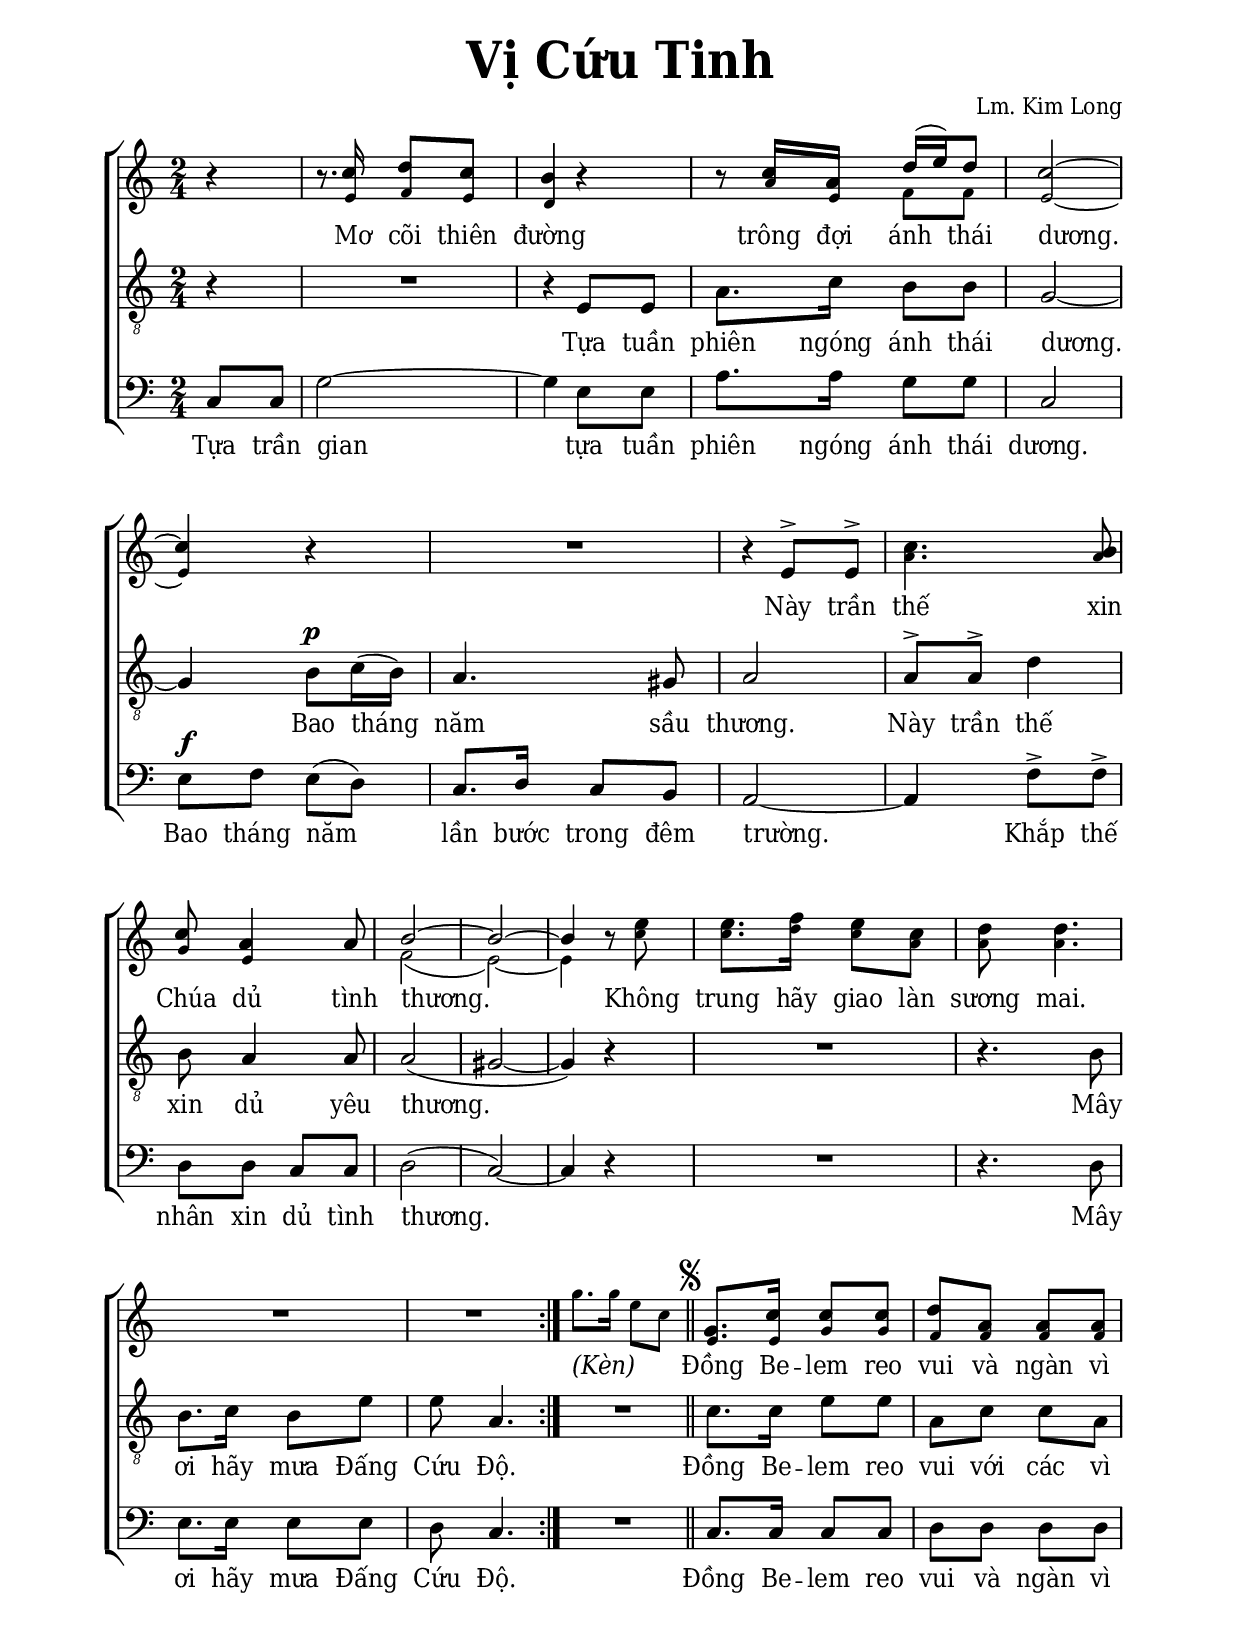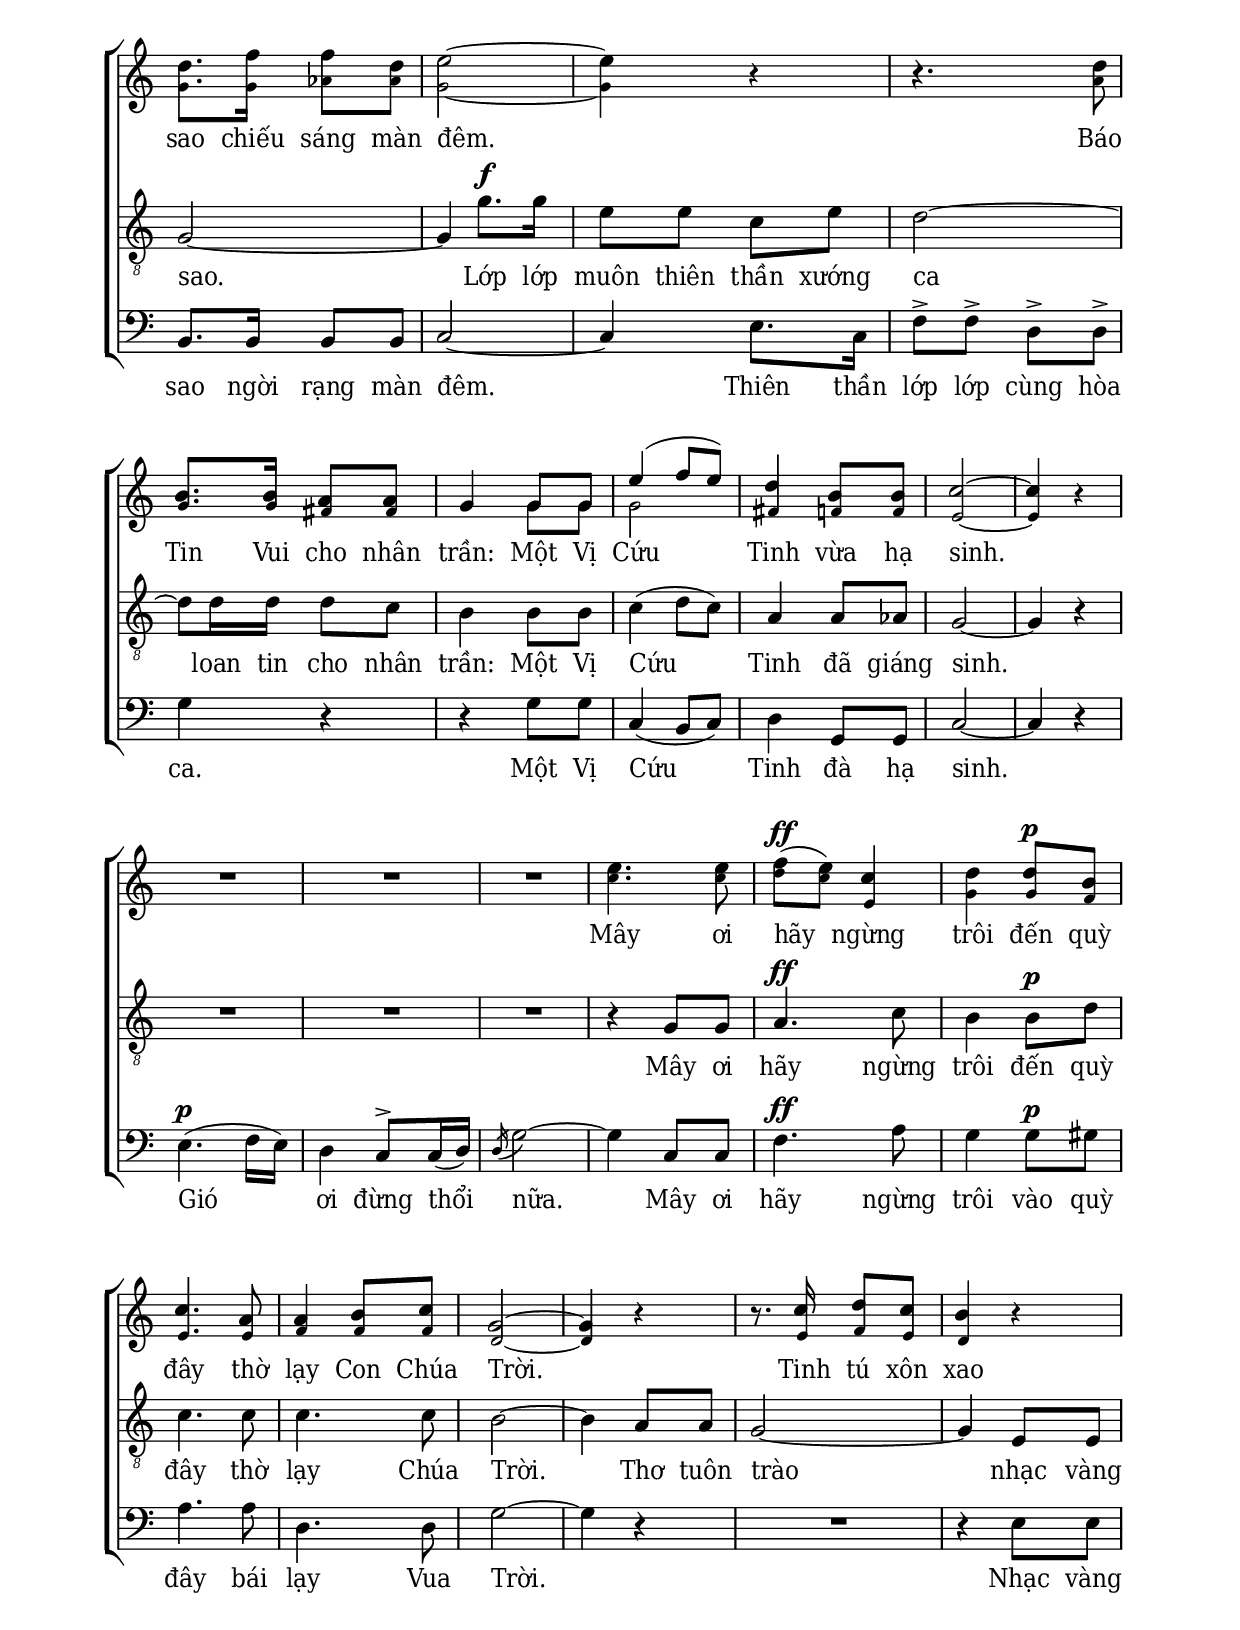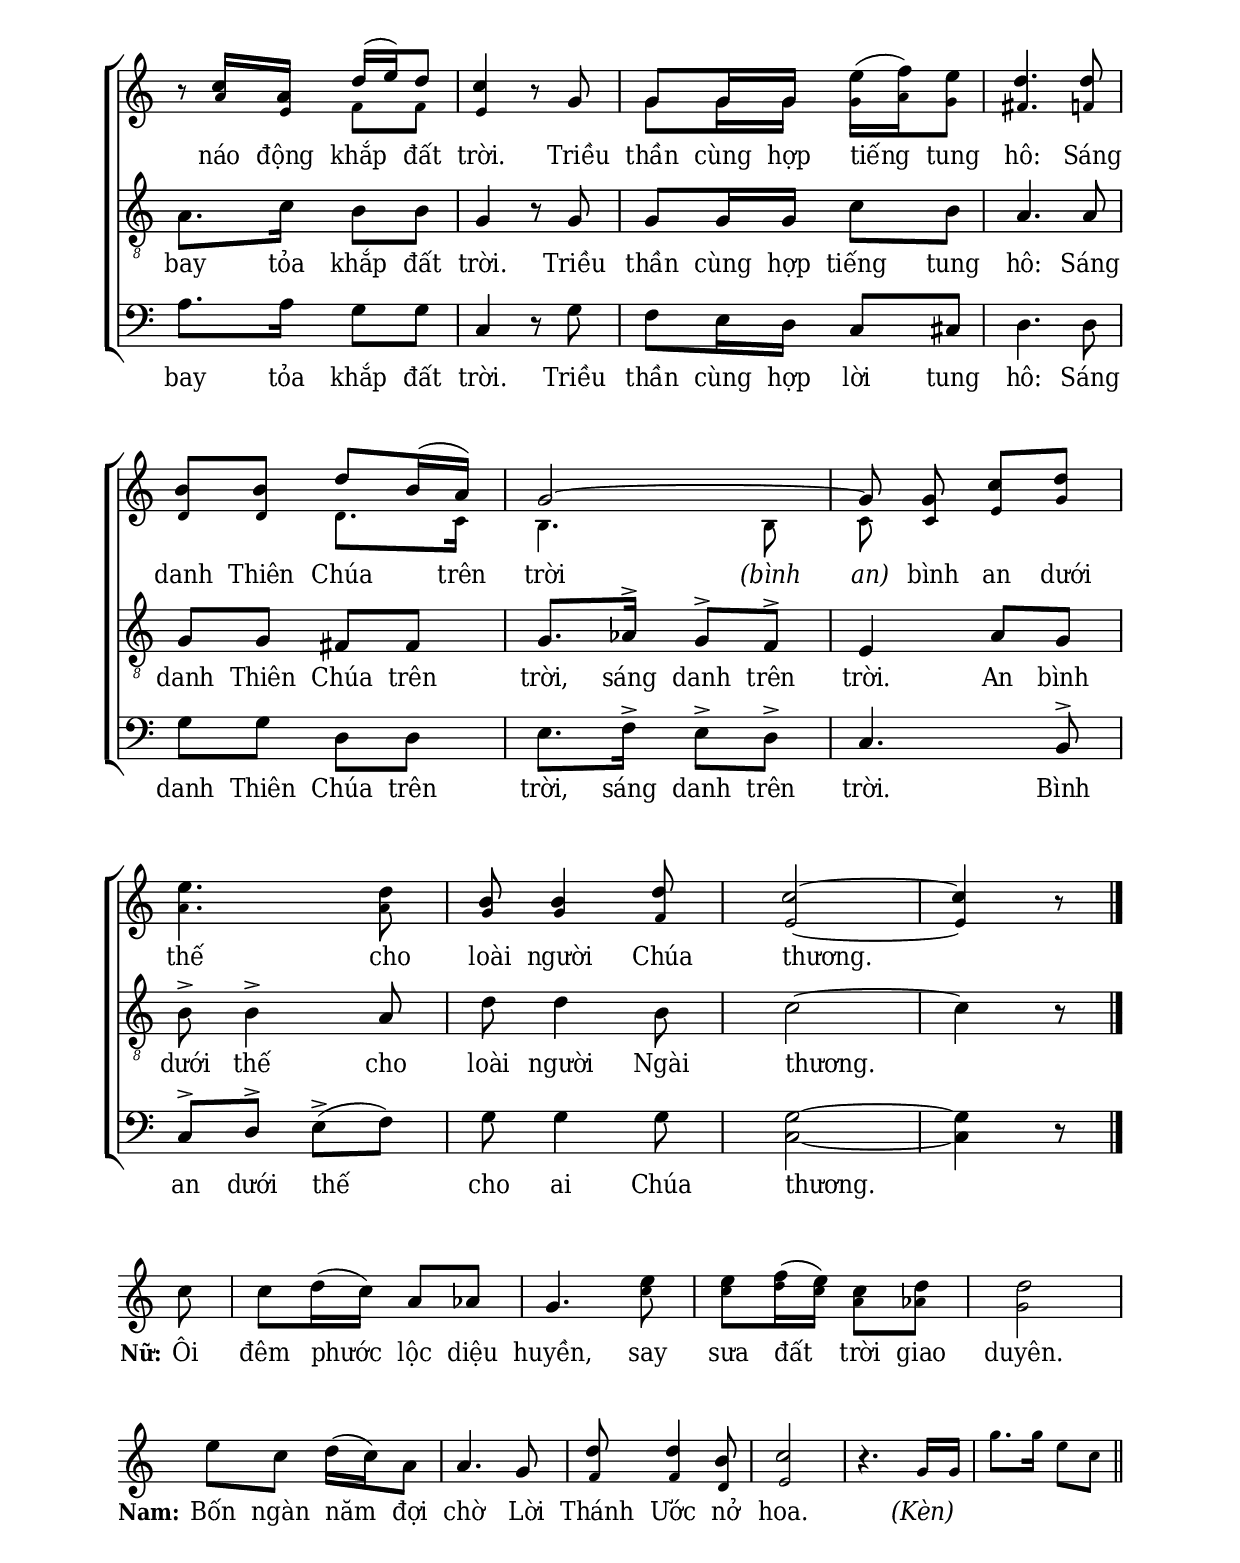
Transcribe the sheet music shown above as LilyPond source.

% Cài đặt chung
\version "2.22.1"
\include "english.ly"

\header {
  title = \markup { \fontsize #3 "Vị Cứu Tinh" }
  composer = "Lm. Kim Long"
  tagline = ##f
}

% Nhạc
% Đổi kích thước nốt cho bè phụ
notBePhu =
#(define-music-function (font-size music) (number? ly:music?)
   (for-some-music
     (lambda (m)
       (if (music-is-of-type? m 'rhythmic-event)
           (begin
             (set! (ly:music-property m 'tweaks)
                   (cons `(font-size . ,font-size)
                         (ly:music-property m 'tweaks)))
             #t)
           #f))
     music)
   music)

nhacDiepKhucSop = \relative c'' {
  \autoPageBreaksOff
  \partial 4 r4 |
  r8. c16 d8 c |
  b4 r |
  r8 c16 a d (e) d8 |
  c2 ~ |
  c4 r |
  R2
  r4 e,8 ^> e ^> |
  c'4. b8 |
  c a4 a8 |
  b2 ~ |
  b ~ |
  b4 r8 e |
  e8. f16 e8 c |
  d d4. |
  R2*2 \bar ":|."
  R2
  \once \override Score.RehearsalMark.font-size = #0.1
  \mark \markup { \musicglyph #"scripts.segno" }
  g,8. c16 c8 c |
  d a a a |
  
  \pageBreak
  
  d8. f16 f8 d |
  e2 ~ |
  e4 r |
  r4. d8 |
  b8. b16 a8 a |
  g4 g8 g |
  e'4 (f8 e) |
  d4 b8 b |
  c2 ~ |
  c4 r |
  R2*3
  e4. e8 |
  f ^\ff (e) c4 |
  d d8 ^\p b |
  c4. a8 |
  a4 b8 c |
  g2 ~ |
  g4 r |
  r8. c16 d8 c |
  b4 r |
  
  \pageBreak
  
  r8 c16 a d (e) d8 |
  c4 r8 g |
  g g16 g e' (f) e8 |
  d4. d8 |
  b b d b16 (a) |
  g2 ~ |
  g8 g c d |
  e4. d8 |
  b b4 d8 |
  c2 ~ |
  c4 r8 \bar "|." \break
  
  c8 |
  c d16 (c) a8 af |
  g4. e'8 |
  e f16 (e) c8 d |
  d2 | \break
  e8 c d16 (c) a8 |
  a4. g8 |
  d' d4 b8 |
  c2 |
  R2*2 \bar "||"
}

nhacDiepKhucAlto = \relative c' {
  r4 |
  r8. e16 f8 e |
  d4 r |
  r8 a'16 e f8 [f] |
  e2 ~ |
  e4 r |
  R2
  r4 e8 e |
  a4. a8 |
  g e4 a8 |
  f2 ( |
  e) ~ |
  e4 r8 c' |
  c8. d16 c8 a |
  a a4. |
  R2*2
  \notBePhu -2 { g'8. g16 e8 c } \bar "||"
  
  e,8. e16 g8 g |
  f f f f |
  g8. g16 af8 af |
  g2 ~ |
  g4 r |
  r4. a8 |
  g8. g16 fs8 fs |
  \tweak font-size #0 g4 g8 [g] |
  g2 |
  fs4 f!8 f |
  e2 ~ |
  e4 r |
  R2*3
  c'4. c8 |
  d (c) e,4 |
  g4 g8 f |
  e4. e8 |
  f4 f8 f |
  d2 ~ |
  d4 r |
  r8. e16 f8 e |
  d4 r |
  r8 a'16 e f8 [f] |
  e4 r8 \tweak font-size #0 g |
  g [g16 g] g (a) g8 |
  fs4. f!8 |
  d d d8. c16 |
  b4. b8 |
  c c e g |
  a4. a8 |
  g g4 f8 |
  e2 ~ |
  e4 r8
  
  \notBePhu 0 {
    c' |
    c d16 (c) a8 af |
    g4.
  }
  c8 |
  c d16 (c) a8 af |
  g2 |
  \notBePhu 0 {
    e'8 c d16 (c) a8 |
    a4. g8
  }
  f f4 d8 |
  e2
  
  r4. g16 g |
  g'8. g16 e8 c
}

nhacDiepKhucTenor = \relative c {
  r4
  R2
  r4 e8 e |
  a8. c16 b8 b |
  g2 ~ |
  g4 b8 ^\p c16 (b) |
  a4. gs8 |
  a2 |
  a8 ^> a ^> d4 |
  b8 a4 a8 |
  a2 ( |
  gs ~ |
  gs4) r |
  R2
  r4. b8 |
  b8. c16 b8 e |
  e a,4. |
  R2
  c8. c16 e8 e |
  a, c c a |
  g2 ~ |
  g4 g'8. ^\f g16 |
  e8 e c e |
  d2 ~ |
  d8 d16 d d8 c |
  b4 b8 b |
  c4 (d8 c) |
  a4 a8 af |
  g2 ~ |
  g4 r |
  R2*3
  r4 g8 g |
  a4. ^\ff c8 |
  b4 b8 ^\p d |
  c4. c8 |
  c4. c8 |
  b2 ~ |
  b4 a8 a |
  g2 ~ |
  g4 e8 e |
  a8. c16 b8 b |
  g4 r8 g |
  g g16 g c8 b |
  a4. a8 |
  g g fs fs |
  g8. af16 ^> g8 ^> f ^> |
  e4 a8 g |
  b ^> b4 ^> a8 |
  d d4 b8 |
  c2 ~ |
  c4 r8
}

nhacDiepKhucBas = \relative c {
  c8 c |
  g'2 ~ |
  g4 e8 e |
  a8. a16 g8 g |
  c,2 |
  e8 ^\f f e (d) |
  c8. d16 c8 b |
  a2 ~ |
  a4 f'8 ^> f ^> |
  d d c c |
  d2 ( |
  c) ~ |
  c4 r |
  R2
  r4. d8 |
  e8. e16 e8 e |
  d c4. |
  
  R2
  c8. c16 c8 c |
  d d d d |
  b8. b16 b8 b |
  c2 ~ |
  c4 e8. c16 |
  f8 ^> f ^> d ^> d ^> |
  g4 r |
  r g8 g |
  c,4 (b8 c) |
  d4 g,8 g |
  c2 ~ |
  c4 r |
  e4. ^\p (f16 e) |
  d4 c8 ^> c16 (d) |
  \slashedGrace { d16 (} g2) ~ |
  g4 c,8 c |
  f4. ^\ff a8 |
  g4 g8 ^\p gs |
  a4. a8 |
  d,4. d8 |
  g2 ~ |
  g4 r |
  R2
  r4 e8 e |
  a8. a16 g8 g |
  c,4 r8 g' |
  f e16 d c8 cs |
  d4. d8 |
  g g d d |
  e8. f16 ^> e8 ^> d ^> |
  c4. b8 ^> |
  c ^> d ^> e ^> (f) |
  g g4 g8 |
  <g c,>2 ~ |
  <g c,>4 r8
}

% Lời
loiDiepKhucAlto = \lyricmode {
  Mơ cõi thiên đường trông đợi ánh thái dương.
  Này trần thế xin Chúa dủ tình thương.
  Không trung hãy giao làn sương mai.
  \override Lyrics.LyricText.font-shape = #'italic
  (Kèn) _ _ _
  \revert Lyrics.LyricText.font-shape
  Đồng Be -- lem reo vui và ngàn vì sao chiếu sáng màn đêm.
  Báo Tin Vui cho nhân trần:
  Một Vị Cứu Tinh vừa hạ sinh.
  Mây ơi hãy ngừng trôi
  đến quỳ đây thờ lạy Con Chúa Trời.
  Tinh tú xôn xao náo động khắp đất trời.
  Triều thần cùng hợp tiếng tung hô:
  Sáng danh Thiên Chúa trên trời
  \override Lyrics.LyricText.font-shape = #'italic
  (bình an)
  \revert Lyrics.LyricText.font-shape
  bình an dưới thế cho loài người Chúa thương.
  
  \set stanza = "Nữ:"
  Ôi đêm phước lộc diệu huyền,
  say sưa đất trời giao duyên.
  \set stanza = "Nam:"
  Bốn ngàn năm đợi chờ Lời Thánh Ước nở hoa.
  \override Lyrics.LyricText.font-shape = #'italic
  (Kèn)
}

loiDiepKhucTenor = \lyricmode {
  Tựa tuần phiên ngóng ánh thái dương.
  Bao tháng năm sầu thương.
  Này trần thế xin dủ yêu thương.
  Mây ơi hãy mưa Đấng Cứu Độ.
  Đồng Be -- lem reo vui với các vì sao.
  Lớp lớp muôn thiên thần xướng ca
  loan tin cho nhân trần:
  Một Vị Cứu Tinh đã giáng sinh.
  Mây ơi hãy ngừng trôi đến quỳ đây thờ lạy Chúa Trời.
  Thơ tuôn trào nhạc vàng bay tỏa khắp đất trời.
  Triều thần cùng hợp tiếng tung hô:
  Sáng danh Thiên Chúa trên trời,
  sáng danh trên trời.
  An bình dưới thế cho loài người Ngài thương.
}

loiDiepKhucBas = \lyricmode {
  Tựa trần gian tựa tuần phiên ngóng ánh thái dương.
  Bao tháng năm lần bước trong đêm trường.
  Khắp thế nhân xin dủ tình thương.
  Mây ơi hãy mưa Đấng Cứu Độ.
  Đồng Be -- lem reo vui và ngàn vì sao ngời rạng màn đêm.
  Thiên thần lớp lớp cùng hòa ca.
  Một Vị Cứu Tinh đà hạ sinh.
  Gió ơi đừng thổi nữa.
  Mây ơi hãy ngừng trôi vào quỳ đây bái lạy Vua Trời.
  Nhạc vàng bay tỏa khắp đất trời.
  Triều thần cùng hợp lời tung hô:
  Sáng danh Thiên Chúa trên trời, sáng danh trên trời.
  Bình an dưới thế cho ai Chúa thương.
}

% Dàn trang
\paper {
  #(set-paper-size "a4")
  top-margin = 15\mm
  bottom-margin = 15\mm
  left-margin = 20\mm
  right-margin = 20\mm
  indent = #0
  #(define fonts
    (make-pango-font-tree
      "Deja Vu Serif Condensed"
      "Deja Vu Serif Condensed"
      "Deja Vu Serif Condensed"
      (/ 20 20)))
  print-page-number = #f
  %page-count = #2
  %systems-per-page = 5
}

TongNhip = {
  \key c \major \time 2/4
  \set Timing.beamExceptions = #'()
  \set Timing.baseMoment = #(ly:make-moment 1/4)
}

% Đổi kích thước nốt cho bè phụ
notBePhu =
#(define-music-function (font-size music) (number? ly:music?)
   (for-some-music
     (lambda (m)
       (if (music-is-of-type? m 'rhythmic-event)
           (begin
             (set! (ly:music-property m 'tweaks)
                   (cons `(font-size . ,font-size)
                         (ly:music-property m 'tweaks)))
             #t)
           #f))
     music)
   music)
\score {
  \new ChoirStaff <<
    \new Staff \with {
        \consists "Merge_rests_engraver"
        printPartCombineTexts = ##f
      }
      <<
      \new Voice \TongNhip \partCombine 
        \nhacDiepKhucSop
        \notBePhu -2 { \nhacDiepKhucAlto }
      \new NullVoice = beAlto \nhacDiepKhucAlto
      \new Lyrics \lyricsto beAlto \loiDiepKhucAlto
      >>
    \new Staff <<
        \clef "violin_8"
        \new Voice = beTenor {
          \TongNhip \nhacDiepKhucTenor
        }
      \new Lyrics \lyricsto beTenor \loiDiepKhucTenor
    >>
    \new Staff <<
        \clef bass
        \new Voice = beBas {
          \TongNhip \nhacDiepKhucBas
        }
      \new Lyrics \lyricsto beBas \loiDiepKhucBas
    >>
  >>
  \layout {
    \override Lyrics.LyricSpace.minimum-distance = #1.5
    \override LyricHyphen.minimum-distance = #1.5
    \override Score.BarNumber.break-visibility = ##(#f #f #f)
    \override Score.SpacingSpanner.uniform-stretching = ##t
  }
}
